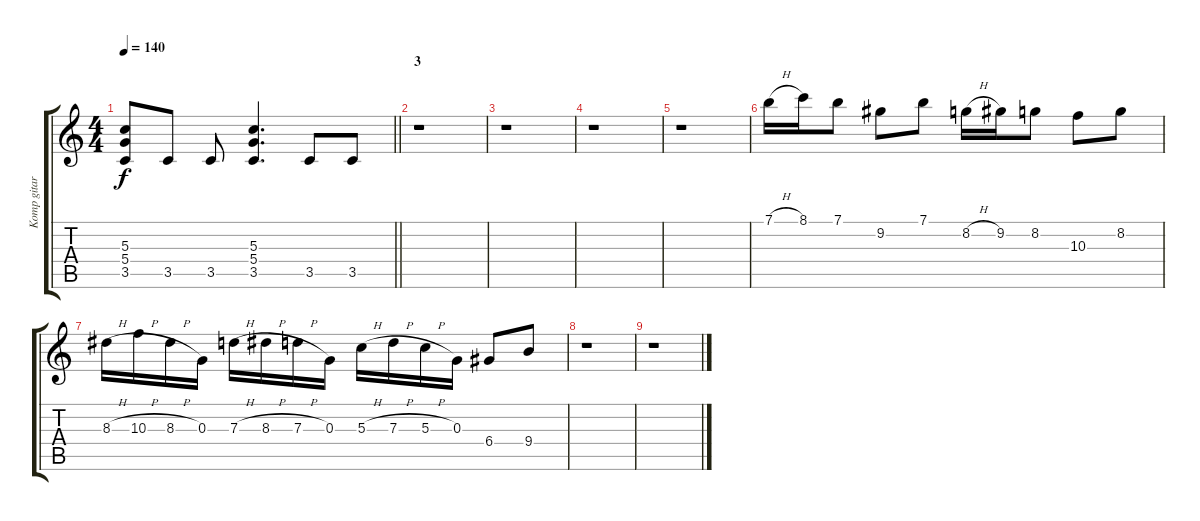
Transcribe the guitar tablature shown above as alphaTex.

\track ("Komp gitarr" "Komp gitar") {instrument overdrivenguitar}
\staff {score tabs}
\tuning (E4 B3 G3 D3 A2 E2) {hide}
\ts (4 4)
\tempo 140
\clef g2
\barLineRight lightlight
\ks c
(5.3 5.4 3.5).8{dy f} 3.5.8 3.5.8 (5.3 5.4 3.5).4{d} 3.5.8 3.5.8 |
\section ("" "3")
r.1 |
r.1 |
r.1 |
r.1 |
7.1{h}.16 8.1.16 7.1.8 9.2.8 7.1.8 8.2{h}.16 9.2.16 8.2.8 10.3.8 8.2.8 |
8.3{h}.16 10.3{h}.16 8.3{h}.16 0.3.16 7.3{h}.16 8.3{h}.16 7.3{h}.16 0.3.16 5.3{h}.16 7.3{h}.16 5.3{h}.16 0.3.16 6.4.8 9.4.8 |
r.1 |
r.1
